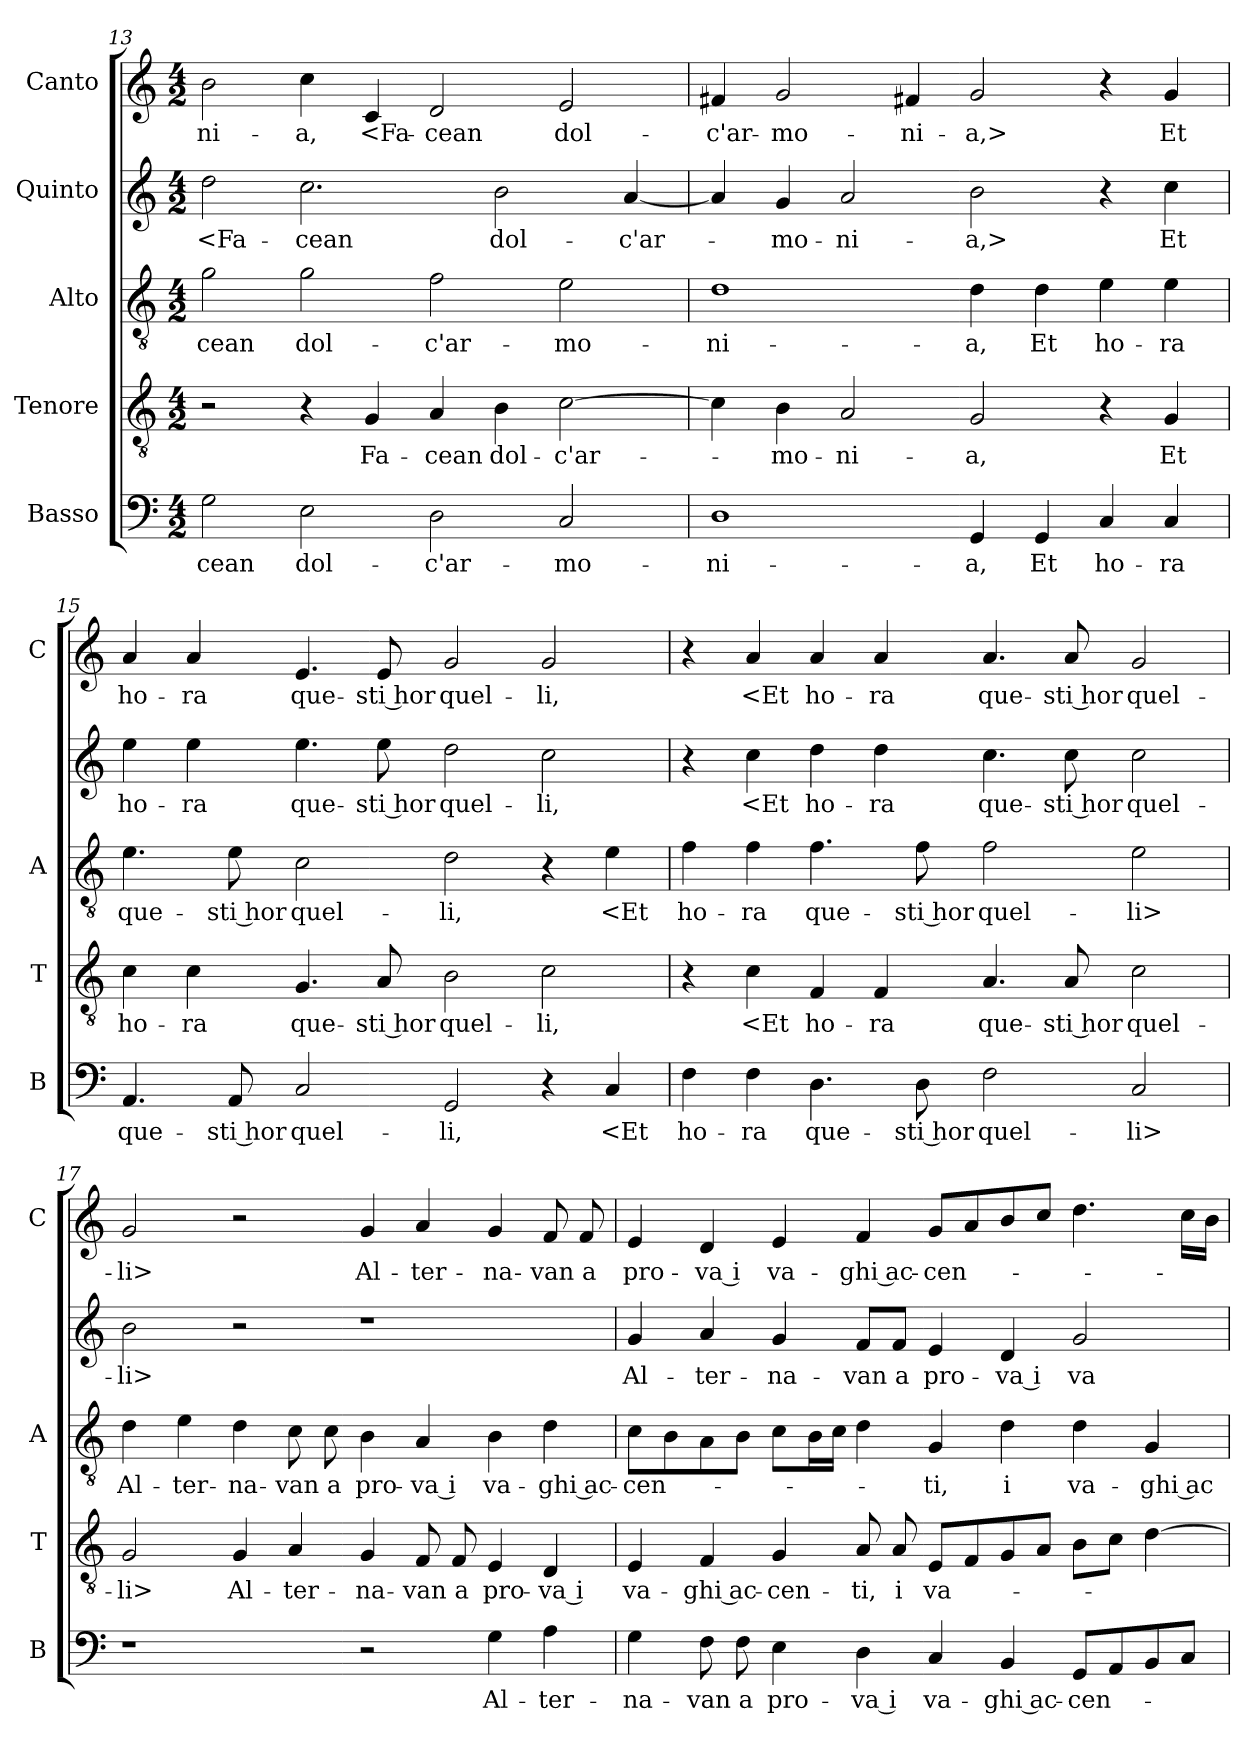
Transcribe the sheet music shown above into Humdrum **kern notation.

**kern	**text	**kern	**text	**kern	**text	**kern	**text	**kern	**text
*part5	*part5	*part4	*part4	*part3	*part3	*part2	*part2	*part1	*part1
*staff5	*staff5	*staff4	*staff4	*staff3	*staff3	*staff2	*staff2	*staff1	*staff1
*I"Basso	*	*I"Tenore	*	*I"Alto	*	*I"Quinto	*	*I"Canto	*
*I'B	*	*I'T	*	*I'A	*	*	*	*I'C	*
*clefF4	*	*clefGv2	*	*clefGv2	*	*clefG2	*	*clefG2	*
*k[]	*	*k[]	*	*k[]	*	*k[]	*	*k[]	*
*C:	*	*C:	*	*C:	*	*C:	*	*C:	*
*M4/2	*	*M4/2	*	*M4/2	*	*M4/2	*	*M4/2	*
=13	=13	=13	=13	=13	=13	=13	=13	=13	=13
2G	-cean	2r	.	2g	-cean	2dd	<Fa-	2b	-ni-
2E	dol-	4r	.	2g	dol-	2.cc	-cean	4cc	-a,
.	.	4G	Fa-	.	.	.	.	4c	<Fa-
2D	-c'ar-	4A	-cean	2f	-c'ar-	.	.	2d	-cean
.	.	4B	dol-	.	.	2b	dol-	.	.
2C	-mo-	[2c	-c'ar-	2e	-mo-	.	.	2e	dol-
.	.	.	.	.	.	[4a	-c'ar-	.	.
=14	=14	=14	=14	=14	=14	=14	=14	=14	=14
1D	-ni-	4c]	.	1d	-ni-	4a]	.	4f#X	-c'ar-
.	.	4B	-mo-	.	.	4g	-mo-	2g	-mo-
.	.	2A	-ni-	.	.	2a	-ni-	.	.
.	.	.	.	.	.	.	.	4f#X	-ni-
4GG	-a,	2G	-a,	4d	-a,	2b	-a,>	2g	-a,>
4GG	Et	.	.	4d	Et	.	.	.	.
4C	ho-	4r	.	4e	ho-	4r	.	4r	.
4C	-ra	4G	Et	4e	-ra	4cc	Et	4g	Et
=15	=15	=15	=15	=15	=15	=15	=15	=15	=15
4.AA	que-	4c	ho-	4.e	que-	4ee	ho-	4a	ho-
.	.	4c	-ra	.	.	4ee	-ra	4a	-ra
8AA	-sti hor	.	.	8e	-sti hor	.	.	.	.
2C	quel-	4.G	que-	2c	quel-	4.ee	que-	4.e	que-
.	.	8A	-sti hor	.	.	8ee	-sti hor	8e	-sti hor
2GG	-li,	2B	quel-	2d	-li,	2dd	quel-	2g	quel-
4r	.	2c	-li,	4r	.	2cc	-li,	2g	-li,
4C	<Et	.	.	4e	<Et	.	.	.	.
=16	=16	=16	=16	=16	=16	=16	=16	=16	=16
4F	ho-	4r	.	4f	ho-	4r	.	4r	.
4F	-ra	4c	<Et	4f	-ra	4cc	<Et	4a	<Et
4.D	que-	4F	ho-	4.f	que-	4dd	ho-	4a	ho-
.	.	4F	-ra	.	.	4dd	-ra	4a	-ra
8D	-sti hor	.	.	8f	-sti hor	.	.	.	.
2F	quel-	4.A	que-	2f	quel-	4.cc	que-	4.a	que-
.	.	8A	-sti hor	.	.	8cc	-sti hor	8a	-sti hor
2C	-li>	2c	quel-	2e	-li>	2cc	quel-	2g	quel-
=17	=17	=17	=17	=17	=17	=17	=17	=17	=17
1r	.	2G	-li>	4d	Al-	2b	-li>	2g	-li>
.	.	.	.	4e	-ter-	.	.	.	.
.	.	4G	Al-	4d	-na-	2r	.	2r	.
.	.	4A	-ter-	8c	-van	.	.	.	.
.	.	.	.	8c	a	.	.	.	.
2r	.	4G	-na-	4B	pro-	1r	.	4g	Al-
.	.	8F	-van	4A	-va i	.	.	4a	-ter-
.	.	8F	a	.	.	.	.	.	.
4G	Al-	4E	pro-	4B	va-	.	.	4g	-na-
4A	-ter-	4D	-va i	4d	-ghi ac-	.	.	8f	-van
.	.	.	.	.	.	.	.	8f	a
=18	=18	=18	=18	=18	=18	=18	=18	=18	=18
4G	-na-	4E	va-	8cL	-cen-	4g	Al-	4e	pro-
.	.	.	.	8B	.	.	.	.	.
8F	-van	4F	-ghi ac-	8A	.	4a	-ter-	4d	-va i
8F	a	.	.	8BJ	.	.	.	.	.
4E	pro-	4G	-cen-	8cL	.	4g	-na-	4e	va-
.	.	.	.	16BL	.	.	.	.	.
.	.	.	.	16cJJ	.	.	.	.	.
4D	-va i	8A	-ti,	4d	.	8f/L	-van	4f	-ghi ac-
.	.	8A	i	.	.	8f/J	a	.	.
4C	va-	8EL	va-	4G	-ti,	4e	pro-	8gL	-cen-
.	.	8F	.	.	.	.	.	8a	.
4BB	-ghi ac-	8G	.	4d	i	4d	-va i	8b	.
.	.	8AJ	.	.	.	.	.	8ccJ	.
8GGL	-cen-	8BL	.	4d	va-	2g	va-	4.dd	.
8AA	.	8cJ	.	.	.	.	.	.	.
8BB	.	[4d	.	4G	-ghi ac-	.	.	.	.
8CJ	.	.	.	.	.	.	.	16ccLL	.
.	.	.	.	.	.	.	.	16bJJ	.
=	=	=	=	=	=	=	=	=	=
*-	*-	*-	*-	*-	*-	*-	*-	*-	*-
